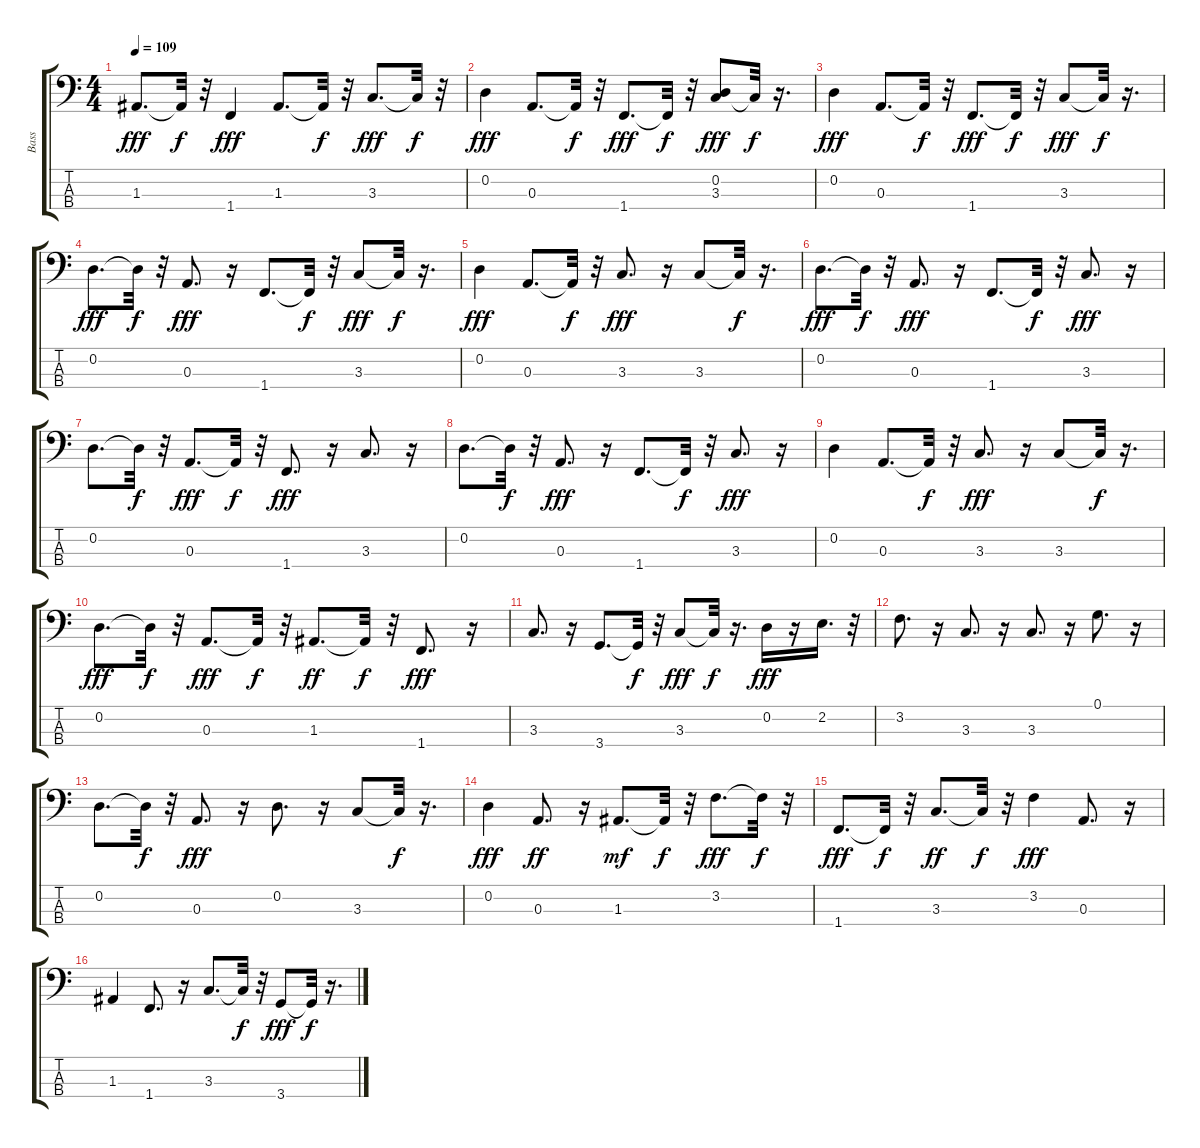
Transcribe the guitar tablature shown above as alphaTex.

\track ("Bass" "Bass") {instrument fretlessbass}
\staff {score tabs}
\tuning (G2 D2 A1 E1) {hide}
\ts (4 4)
\tempo 109
\clef f4
\ks c
1.3.8{d dy fff} 1.3{t}.32{dy f} r.32 1.4.4{dy fff} 1.3.8{d} 1.3{t}.32{dy f} r.32 3.3.8{d dy fff} 3.3{t}.32{dy f} r.32 |
0.2.4{dy fff} 0.3.8{d} 0.3{t}.32{dy f} r.32 1.4.8{d dy fff} 1.4{t}.32{dy f} r.32 (0.2 3.3).8{dy fff} 3.3{t}.32{dy f} r.16{d} |
0.2.4{dy fff} 0.3.8{d} 0.3{t}.32{dy f} r.32 1.4.8{d dy fff} 1.4{t}.32{dy f} r.32 3.3.8{dy fff} 3.3{t}.32{dy f} r.16{d} |
0.2.8{d dy fff} 0.2{t}.32{dy f} r.32 0.3.8{d dy fff} r.16 1.4.8{d} 1.4{t}.32{dy f} r.32 3.3.8{dy fff} 3.3{t}.32{dy f} r.16{d} |
0.2.4{dy fff} 0.3.8{d} 0.3{t}.32{dy f} r.32 3.3.8{d dy fff} r.16 3.3.8 3.3{t}.32{dy f} r.16{d} |
0.2.8{d dy fff} 0.2{t}.32{dy f} r.32 0.3.8{d dy fff} r.16 1.4.8{d} 1.4{t}.32{dy f} r.32 3.3.8{d dy fff} r.16 |
0.2.8{d} 0.2{t}.32{dy f} r.32 0.3.8{d dy fff} 0.3{t}.32{dy f} r.32 1.4.8{d dy fff} r.16 3.3.8{d} r.16 |
0.2.8{d} 0.2{t}.32{dy f} r.32 0.3.8{d dy fff} r.16 1.4.8{d} 1.4{t}.32{dy f} r.32 3.3.8{d dy fff} r.16 |
0.2.4 0.3.8{d} 0.3{t}.32{dy f} r.32 3.3.8{d dy fff} r.16 3.3.8 3.3{t}.32{dy f} r.16{d} |
0.2.8{d dy fff} 0.2{t}.32{dy f} r.32 0.3.8{d dy fff} 0.3{t}.32{dy f} r.32 1.3.8{d dy ff} 1.3{t}.32{dy f} r.32 1.4.8{d dy fff} r.16 |
3.3.8{d} r.16 3.4.8{d} 3.4{t}.32{dy f} r.32 3.3.8{dy fff} 3.3{t}.32{dy f} r.16{d} 0.2.16{dy fff} r.16 2.2.16{d} r.32 |
3.2.8{d} r.16 3.3.8{d} r.16 3.3.8{d} r.16 0.1.8{d} r.16 |
0.2.8{d} 0.2{t}.32{dy f} r.32 0.3.8{d dy fff} r.16 0.2.8{d} r.16 3.3.8 3.3{t}.32{dy f} r.16{d} |
0.2.4{dy fff} 0.3.8{d dy ff} r.16 1.3.8{d dy mf} 1.3{t}.32{dy f} r.32 3.2.8{d dy fff} 3.2{t}.32{dy f} r.32 |
1.4.8{d dy fff} 1.4{t}.32{dy f} r.32 3.3.8{d dy ff} 3.3{t}.32{dy f} r.32 3.2.4{dy fff} 0.3.8{d} r.16 |
1.3.4 1.4.8{d} r.16 3.3.8{d} 3.3{t}.32{dy f} r.32 3.4.8{dy fff} 3.4{t}.32{dy f} r.16{d}
